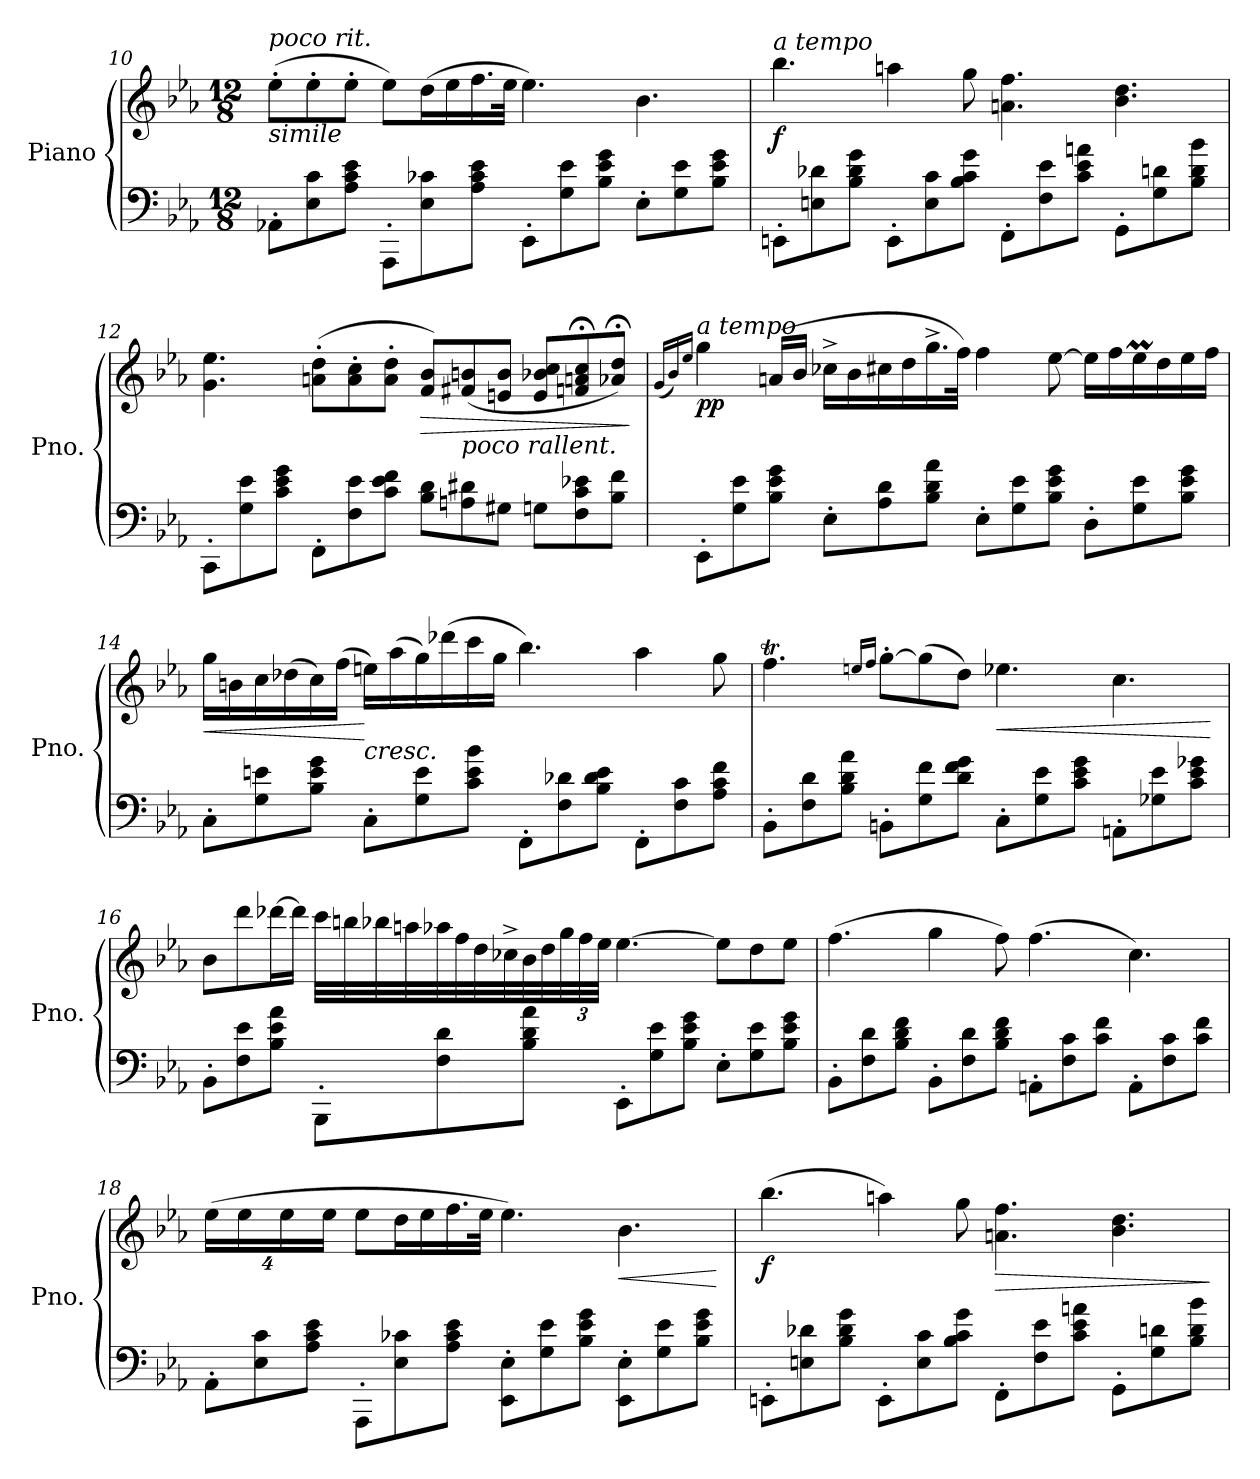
**kern	**kern	**dynam
*part1	*part1	*part1
*staff2	*staff1	*staff1/2
*I"Piano	*	*
*I'Pno.	*	*
*clefF4	*clefG2	*
*k[b-e-a-]	*k[b-e-a-]	*
*M12/8	*M12/8	*
=10	=10	=10
!	!LO:TX:b:i:t=simile	!
!	!LO:TX:a:i:t=poco rit.	!
8AA-X'\L	(>8ee-'\L	.
8E-\ 8c\	8ee-'\	.
8A-\ 8c\ 8e-\J	8ee-'\J	.
8AAA-'\L	8ee-\L)	.
8E-\ 8c-X\	(>16dd\L	.
.	16ee-\	.
8A-\ 8c-\ 8e-\J	16.ff\	.
.	32ee-\JJk	.
8EE-'\L	4.ee-\)	.
8G\ 8e-\	.	.
8B-\ 8e-\ 8g\J	.	.
8E-'\L	4.b-\	.
8G\ 8e-\	.	.
8B-\ 8e-\ 8g\J	.	.
=11	=11	=11
!	!LO:TX:a:i:t=a tempo	!
!	!	!LO:DY:b
8EEn'\L	4.bb-\	f
8En\ 8d-X\	.	.
8B-\ 8d-\ 8g\J	.	.
8EE'\L	4aan\	.
8E\ 8c\	.	.
8B-\ 8c\ 8g\J	8gg\	.
8FF'\L	4.an\ 4.ff\	.
8F\ 8e-\	.	.
8c\ 8e-\ 8an\J	.	.
8GG'\L	4.b-\ 4.dd\	.
8G\ 8dn\	.	.
8B-\ 8d\ 8b-\J	.	.
!!LO:LB:g=z
=12	=12	=12
8CC'\L	4.g\ 4.ee-\	.
8G\ 8e-\	.	.
8c\ 8e-\ 8g\J	.	.
8FF'\L	(>8an\' 8dd\'L	.
8F\ 8e-\	8a\' 8cc\'	.
8c\ 8e-\ 8f\J	8a\' 8dd\'J	.
!	!	!LO:HP:b
8B-\ 8d\L	8f/ 8b-/L)	>
!	!LO:TX:b:i:t=poco rallent.	!
8An\ 8d#X\	(<8f#X/ 8bn/	.
8G#X\J	8en/ 8b/J	.
8Gn\L	8e/ 8b-X/ 8cc/L	.
8F\ 8c\ 8e-X\	8fn/;< 8an/;< 8cc/;<	.
8B-\ 8f\J	8a-X/;< 8dd/;<J)	.
.	.	]
=13	=13	=13
.	(<16qg/LL	.
.	16qb-/)	.
.	16qee-/JJ	.
!	!LO:TX:a:i:t=a tempo	!
!	!	!LO:DY:b
8EE-'\L	4gg\	pp
8G\ 8e-\	.	.
8B-\ 8e-\ 8g\J	(>16an/LL	.
.	16b-/JJ	.
8E-'\L	16cc-X^\LL	.
.	16b-\	.
8A-\ 8d\	16cc#X\	.
.	16dd\	.
8B-\ 8d\ 8a-\J	16.gg^\	.
.	32ff\JJk)	.
8E-'\L	4ff\	.
8G\ 8e-\	.	.
8B-\ 8e-\ 8g\J	[8ee-\	.
8D'\L	16ee-\LL]	.
.	16ff\	.
8G\ 8e-\	16ee-M\	.
.	16dd\	.
8B-\ 8e-\ 8g\J	16ee-\	.
.	16ff\JJ	.
!!LO:PB:g=z
=14	=14	=14
!	!	!LO:HP:b
8C'\L	16gg\LL	<
.	16bn\	.
8G\ 8en\	16cc\	.
.	(>16dd-X\	.
8B-\ 8e\ 8g\J	16cc\)	.
.	(>16ff\JJ	.
!	!LO:TX:b:i:t=cresc.	!
8C'\L	16een\LL)	[
.	(>16aa-\	.
8G\ 8e\	16gg\)	.
.	(>16ddd-X\	.
8c\ 8e\ 8b-\J	16ccc\	.
.	16gg\JJ	.
8FF'\L	4.bb-\)	.
8F\ 8d-X\	.	.
8B-\ 8d-\ 8e\J	.	.
8FF'\L	4aa-\	.
8F\ 8c\	.	.
8A-\ 8c\ 8f\J	8gg\	.
=15	=15	=15
8BB-'\L	4.ffT\	.
8F\ 8d\	.	.
8B-\ 8d\ 8a-\J	.	.
.	16qeen/LL	.
.	16qff/JJ	.
8BBn'\L	[8gg'\L	.
8G\ 8f\	(>8gg\]	.
8d\ 8f\ 8g\J	8dd\J)	.
!	!	!LO:HP:b
8C'\L	4.ee-X\	<
8G\ 8e-\	.	.
8c\ 8e-\ 8g\J	.	.
8AAn'\L	4.cc\	.
8G-X\ 8e-\	.	.
8c\ 8e-\ 8g-X\J	.	.
.	.	[
!!LO:LB:g=z
=16	=16	=16
8BB-'\L	8b-\L	.
8F\ 8e-\	8ddd\	.
8B-\ 8e-\ 8a-\J	[16ddd-X\L	.
.	16ddd-\JJ]	.
8BBB-'\L	32ccc\LLL	.
.	32bbn\	.
.	32bb-X\	.
.	32aan\	.
8F\ 8d\	32aa-X\	.
.	32ff\	.
.	32dd\	.
.	32cc-X^\	.
8B-\ 8d\ 8a-\J	32b-\	.
.	32dd\	.
*	*Xbrackettup	*
.	48gg\	.
.	48ff\	.
.	48ee-\JJJ	.
8EE-'\L	[4.ee-\	.
8G\ 8e-\	.	.
8B-\ 8e-\ 8g\J	.	.
8E-'\L	8ee-\L]	.
8G\ 8e-\	8dd\	.
8B-\ 8e-\ 8g\J	8ee-\J	.
!!LO:LB:g=z
=17	=17	=17
8BB-'\L	(>4.ff\	.
8F\ 8d\	.	.
8B-\ 8d\ 8f\J	.	.
8BB-'\L	4gg\	.
8F\ 8d\	.	.
8B-\ 8d\ 8f\J	8ff\)	.
8AAn'\L	(>4.ff\	.
8F\ 8c\	.	.
8c\ 8f\J	.	.
8AA'\L	4.cc\)	.
8F\ 8c\	.	.
8c\ 8f\J	.	.
=18	=18	=18
8AA-'\L	(>32%3ee-\L	.
.	32%3ee-\	.
8E-\ 8c\	.	.
.	32%3ee-\	.
8A-\ 8c\ 8e-\J	.	.
.	32%3ee-\J	.
8AAA-'\L	8ee-\L	.
8E-\ 8c-X\	16dd\L	.
.	16ee-\	.
8A-\ 8c-\ 8e-\J	16.ff\	.
.	32ee-\JJk	.
8EE-\' 8E-\'L	4.ee-\)	.
8G\ 8e-\	.	.
8B-\ 8e-\ 8g\J	.	.
!	!	!LO:HP:b
8EE-\' 8E-\'L	4.b-\	<
8G\ 8e-\	.	.
8B-\ 8e-\ 8g\J	.	.
.	.	[
!!LO:LB:g=z
=19	=19	=19
!	!	!LO:DY:b
8EEn'\L	(>4.bb-\	f
8En\ 8d-X\	.	.
8B-\ 8d-\ 8g\J	.	.
8EE'\L	4aan\)	.
8E\ 8c\	.	.
8B-\ 8c\ 8g\J	8gg\	.
!	!	!LO:HP:b
8FF'\L	4.an\ 4.ff\	>
8F\ 8e-\	.	.
8c\ 8e-\ 8an\J	.	.
8GG'\L	4.b-\ 4.dd\	.
8G\ 8dn\	.	.
8B-\ 8d\ 8b-\J	.	.
.	.	]
=	=	=
*-	*-	*-
